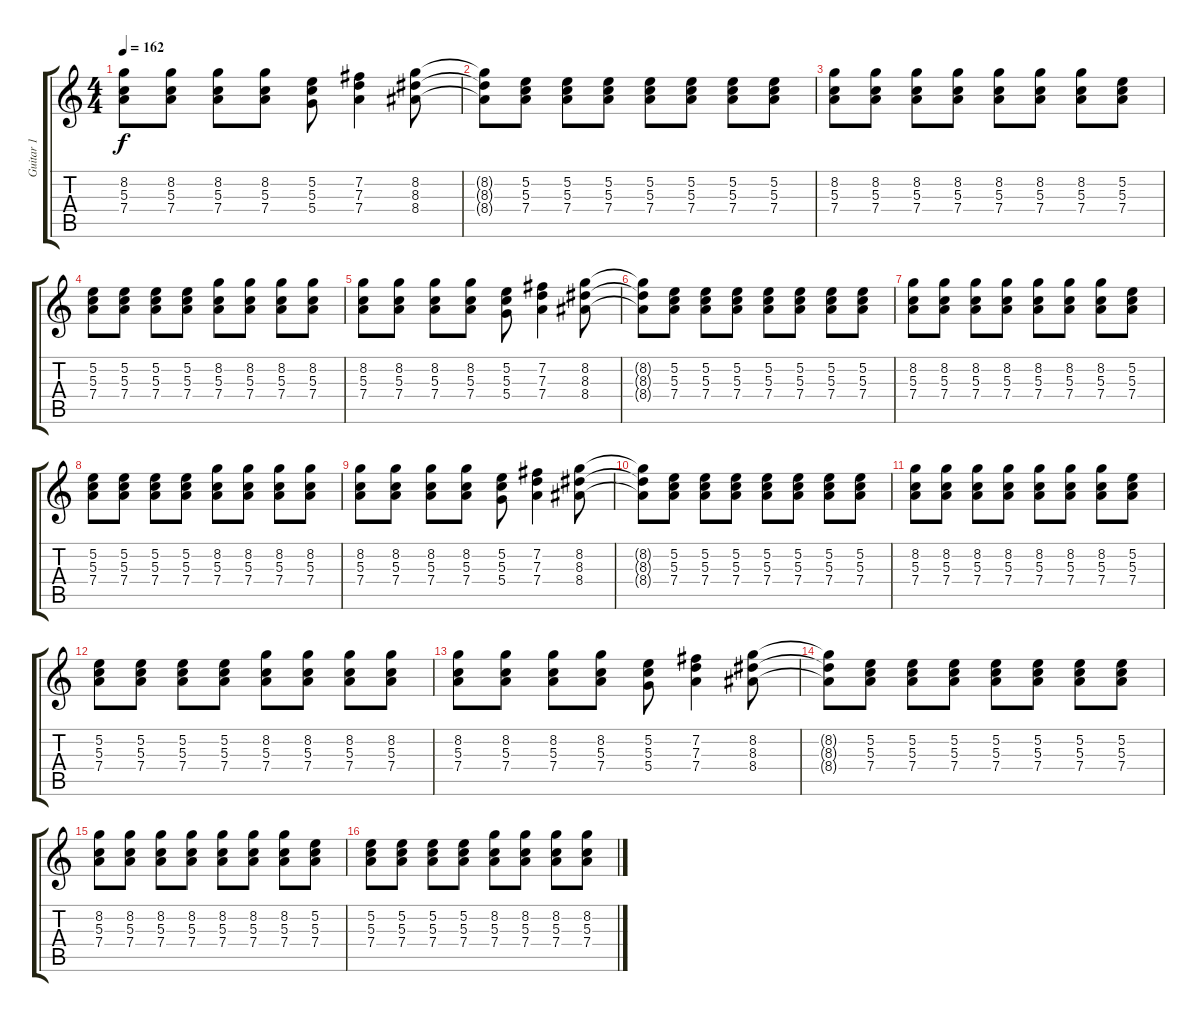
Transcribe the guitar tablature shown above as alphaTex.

\track ("Guitar 1" "Guitar 1") {instrument electricguitarclean}
\staff {score tabs}
\tuning (E4 B3 G3 D3 A2 E2) {hide}
\ts (4 4)
\tempo 162
\clef g2
\ks c
(8.2 5.3 7.4).8{dy f} (8.2 5.3 7.4).8 (8.2 5.3 7.4).8 (8.2 5.3 7.4).8 (5.2 5.3 5.4).8 (7.2 7.3 7.4).4 (8.2 8.3 8.4).8 |
(8.2{t} 8.3{t} 8.4{t}).8 (5.2 5.3 7.4).8 (5.2 5.3 7.4).8 (5.2 5.3 7.4).8 (5.2 5.3 7.4).8 (5.2 5.3 7.4).8 (5.2 5.3 7.4).8 (5.2 5.3 7.4).8 |
(8.2 5.3 7.4).8 (8.2 5.3 7.4).8 (8.2 5.3 7.4).8 (8.2 5.3 7.4).8 (8.2 5.3 7.4).8 (8.2 5.3 7.4).8 (8.2 5.3 7.4).8 (5.2 5.3 7.4).8 |
(5.2 5.3 7.4).8 (5.2 5.3 7.4).8 (5.2 5.3 7.4).8 (5.2 5.3 7.4).8 (8.2 5.3 7.4).8 (8.2 5.3 7.4).8 (8.2 5.3 7.4).8 (8.2 5.3 7.4).8 |
(8.2 5.3 7.4).8 (8.2 5.3 7.4).8 (8.2 5.3 7.4).8 (8.2 5.3 7.4).8 (5.2 5.3 5.4).8 (7.2 7.3 7.4).4 (8.2 8.3 8.4).8 |
(8.2{t} 8.3{t} 8.4{t}).8 (5.2 5.3 7.4).8 (5.2 5.3 7.4).8 (5.2 5.3 7.4).8 (5.2 5.3 7.4).8 (5.2 5.3 7.4).8 (5.2 5.3 7.4).8 (5.2 5.3 7.4).8 |
(8.2 5.3 7.4).8 (8.2 5.3 7.4).8 (8.2 5.3 7.4).8 (8.2 5.3 7.4).8 (8.2 5.3 7.4).8 (8.2 5.3 7.4).8 (8.2 5.3 7.4).8 (5.2 5.3 7.4).8 |
(5.2 5.3 7.4).8 (5.2 5.3 7.4).8 (5.2 5.3 7.4).8 (5.2 5.3 7.4).8 (8.2 5.3 7.4).8 (8.2 5.3 7.4).8 (8.2 5.3 7.4).8 (8.2 5.3 7.4).8 |
(8.2 5.3 7.4).8 (8.2 5.3 7.4).8 (8.2 5.3 7.4).8 (8.2 5.3 7.4).8 (5.2 5.3 5.4).8 (7.2 7.3 7.4).4 (8.2 8.3 8.4).8 |
(8.2{t} 8.3{t} 8.4{t}).8 (5.2 5.3 7.4).8 (5.2 5.3 7.4).8 (5.2 5.3 7.4).8 (5.2 5.3 7.4).8 (5.2 5.3 7.4).8 (5.2 5.3 7.4).8 (5.2 5.3 7.4).8 |
(8.2 5.3 7.4).8 (8.2 5.3 7.4).8 (8.2 5.3 7.4).8 (8.2 5.3 7.4).8 (8.2 5.3 7.4).8 (8.2 5.3 7.4).8 (8.2 5.3 7.4).8 (5.2 5.3 7.4).8 |
(5.2 5.3 7.4).8 (5.2 5.3 7.4).8 (5.2 5.3 7.4).8 (5.2 5.3 7.4).8 (8.2 5.3 7.4).8 (8.2 5.3 7.4).8 (8.2 5.3 7.4).8 (8.2 5.3 7.4).8 |
(8.2 5.3 7.4).8 (8.2 5.3 7.4).8 (8.2 5.3 7.4).8 (8.2 5.3 7.4).8 (5.2 5.3 5.4).8 (7.2 7.3 7.4).4 (8.2 8.3 8.4).8 |
(8.2{t} 8.3{t} 8.4{t}).8 (5.2 5.3 7.4).8 (5.2 5.3 7.4).8 (5.2 5.3 7.4).8 (5.2 5.3 7.4).8 (5.2 5.3 7.4).8 (5.2 5.3 7.4).8 (5.2 5.3 7.4).8 |
(8.2 5.3 7.4).8 (8.2 5.3 7.4).8 (8.2 5.3 7.4).8 (8.2 5.3 7.4).8 (8.2 5.3 7.4).8 (8.2 5.3 7.4).8 (8.2 5.3 7.4).8 (5.2 5.3 7.4).8 |
(5.2 5.3 7.4).8 (5.2 5.3 7.4).8 (5.2 5.3 7.4).8 (5.2 5.3 7.4).8 (8.2 5.3 7.4).8 (8.2 5.3 7.4).8 (8.2 5.3 7.4).8 (8.2 5.3 7.4).8
